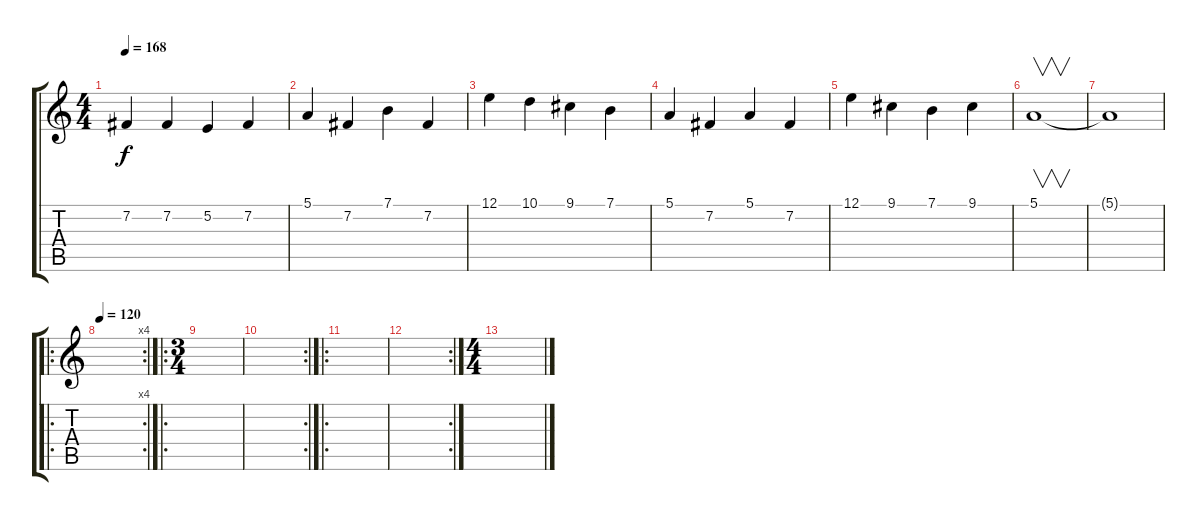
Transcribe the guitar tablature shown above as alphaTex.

\track "" {instrument violin}
\staff {score tabs}
\tuning (E4 B3 G3 D3 A2 E2) {hide}
\ts (4 4)
\tempo 168
\clef g2
\ks c
7.2.4{dy f} 7.2.4 5.2.4 7.2.4 |
5.1.4 7.2.4 7.1.4 7.2.4 |
12.1.4 10.1.4 9.1.4 7.1.4 |
5.1.4 7.2.4 5.1.4 7.2.4 |
12.1.4 9.1.4 7.1.4 9.1.4 |
5.1.1{v} |
5.1{t}.1 |
\ro
\rc 4
\tempo 120
|
\ro
\ts (3 4)
|
\rc 2
|
\ro
|
\rc 2
|
\ts (4 4)
